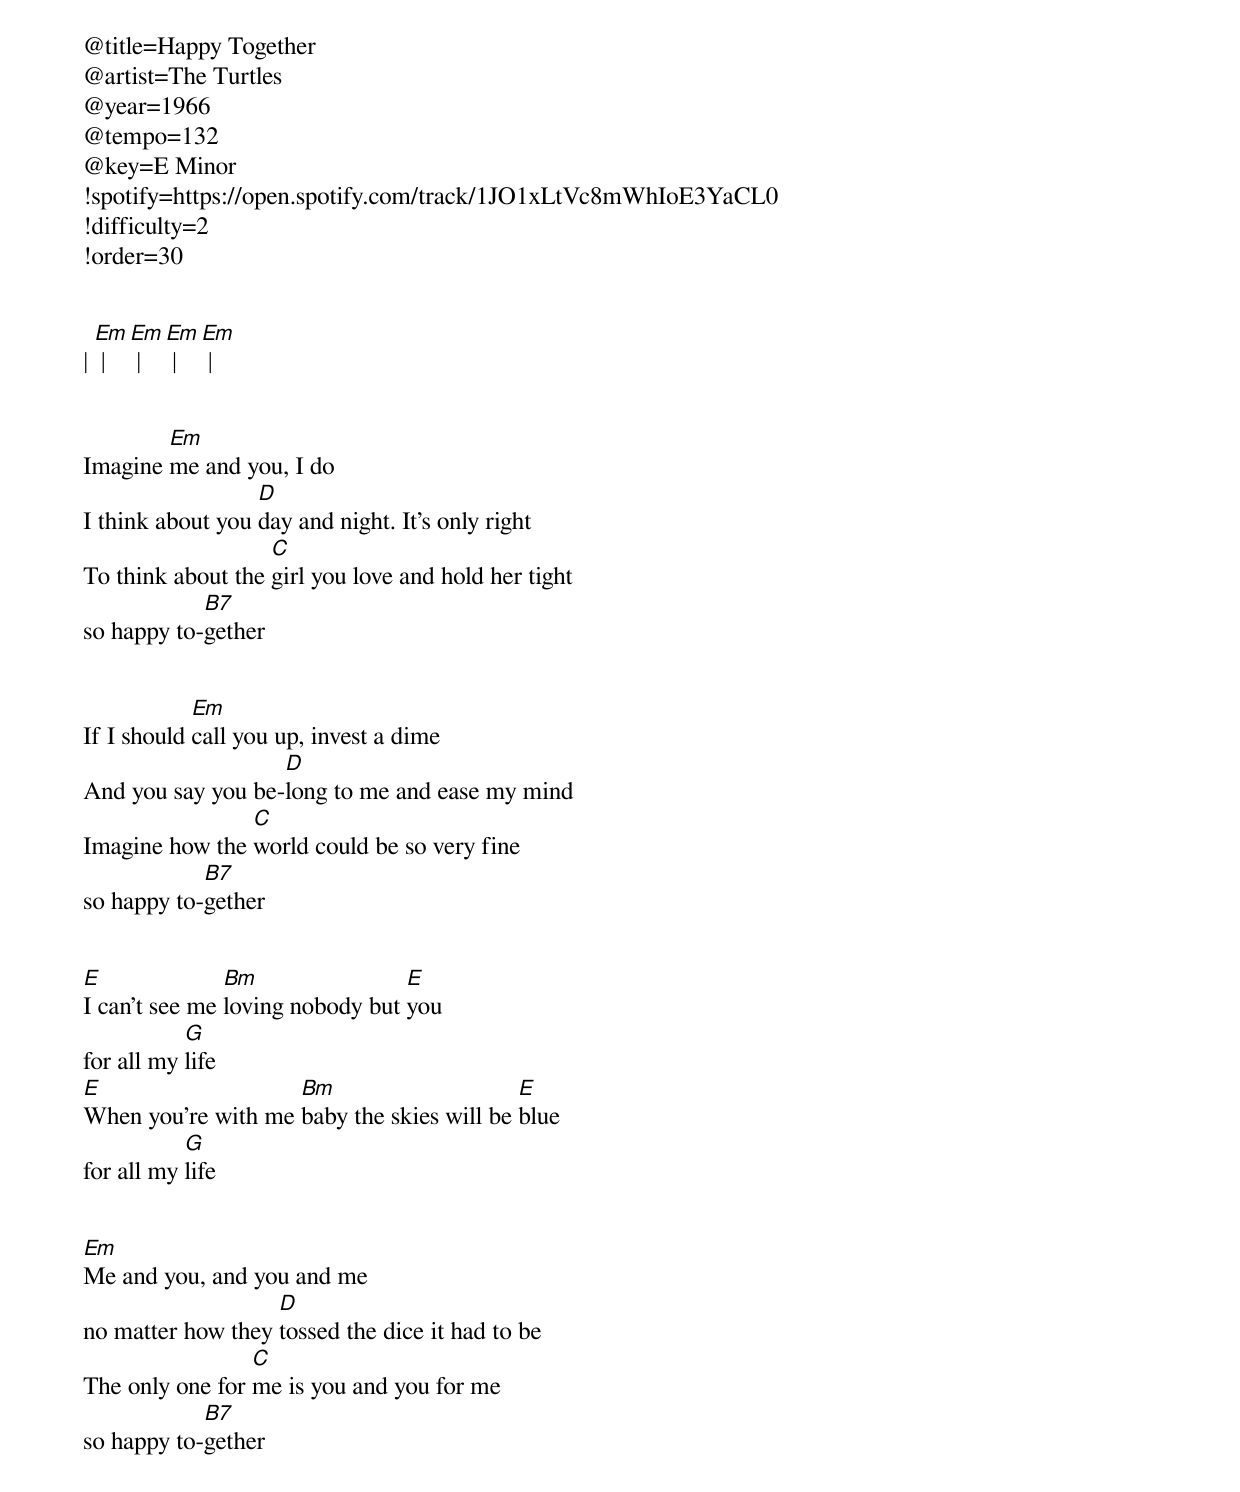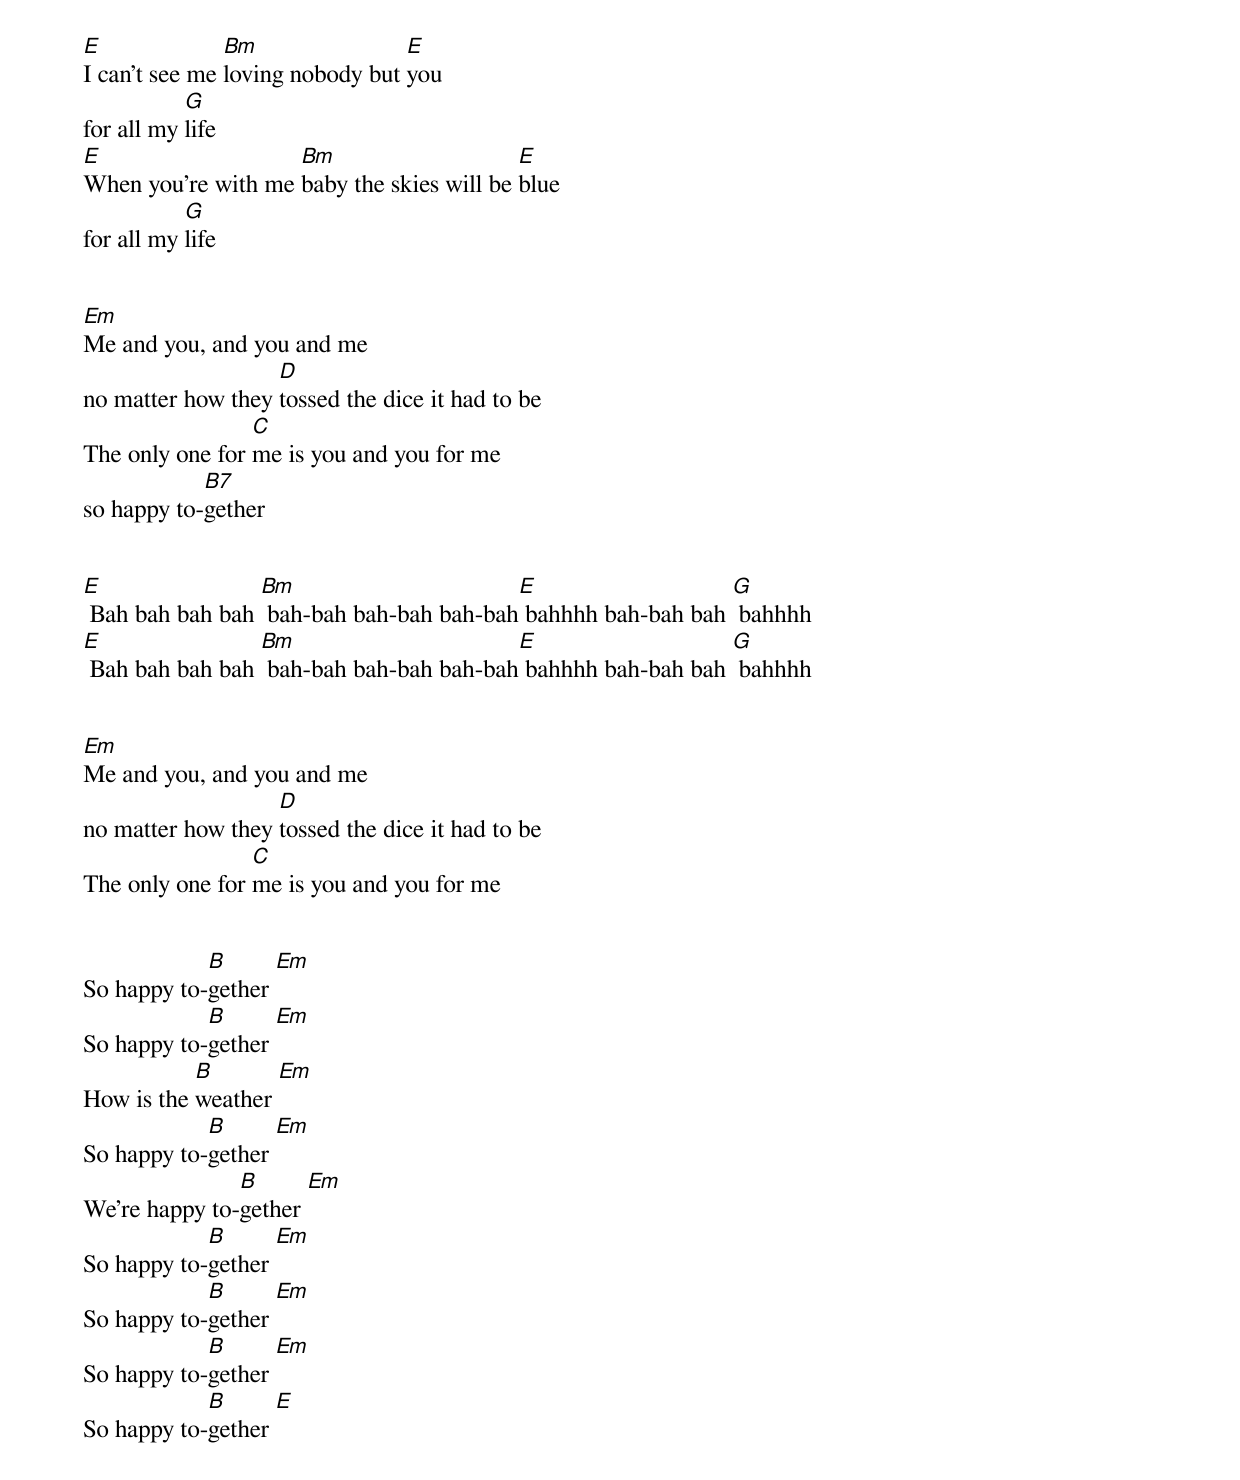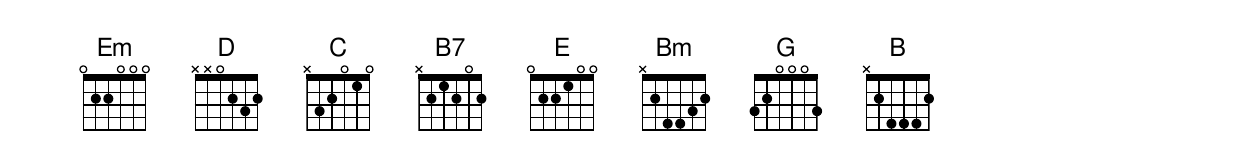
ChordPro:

@title=Happy Together
@artist=The Turtles
@year=1966
@tempo=132
@key=E Minor
!spotify=https://open.spotify.com/track/1JO1xLtVc8mWhIoE3YaCL0
!difficulty=2
!order=30


| [Em] | [Em] | [Em] | [Em] |


Imagine [Em]me and you, I do
I think about you [D]day and night. It's only right
To think about the [C]girl you love and hold her tight
so happy to-[B7]gether


If I should [Em]call you up, invest a dime
And you say you be-[D]long to me and ease my mind
Imagine how the [C]world could be so very fine
so happy to-[B7]gether


[E]I can't see me [Bm]loving nobody but [E]you
for all my [G]life
[E]When you're with me [Bm]baby the skies will be [E]blue
for all my [G]life


[Em]Me and you, and you and me
no matter how they [D]tossed the dice it had to be
The only one for [C]me is you and you for me
so happy to-[B7]gether


[E]I can't see me [Bm]loving nobody but [E]you
for all my [G]life
[E]When you're with me [Bm]baby the skies will be [E]blue
for all my [G]life


[Em]Me and you, and you and me
no matter how they [D]tossed the dice it had to be
The only one for [C]me is you and you for me
so happy to-[B7]gether


[E] Bah bah bah bah [Bm] bah-bah bah-bah bah-bah[E] bahhhh bah-bah bah [G] bahhhh
[E] Bah bah bah bah [Bm] bah-bah bah-bah bah-bah[E] bahhhh bah-bah bah [G] bahhhh


[Em]Me and you, and you and me
no matter how they [D]tossed the dice it had to be
The only one for [C]me is you and you for me


So happy to-[B]gether [Em]
So happy to-[B]gether [Em]
How is the [B]weather [Em]
So happy to-[B]gether [Em]
We're happy to-[B]gether [Em]
So happy to-[B]gether [Em]
So happy to-[B]gether [Em]
So happy to-[B]gether [Em]
So happy to-[B]gether [E]
